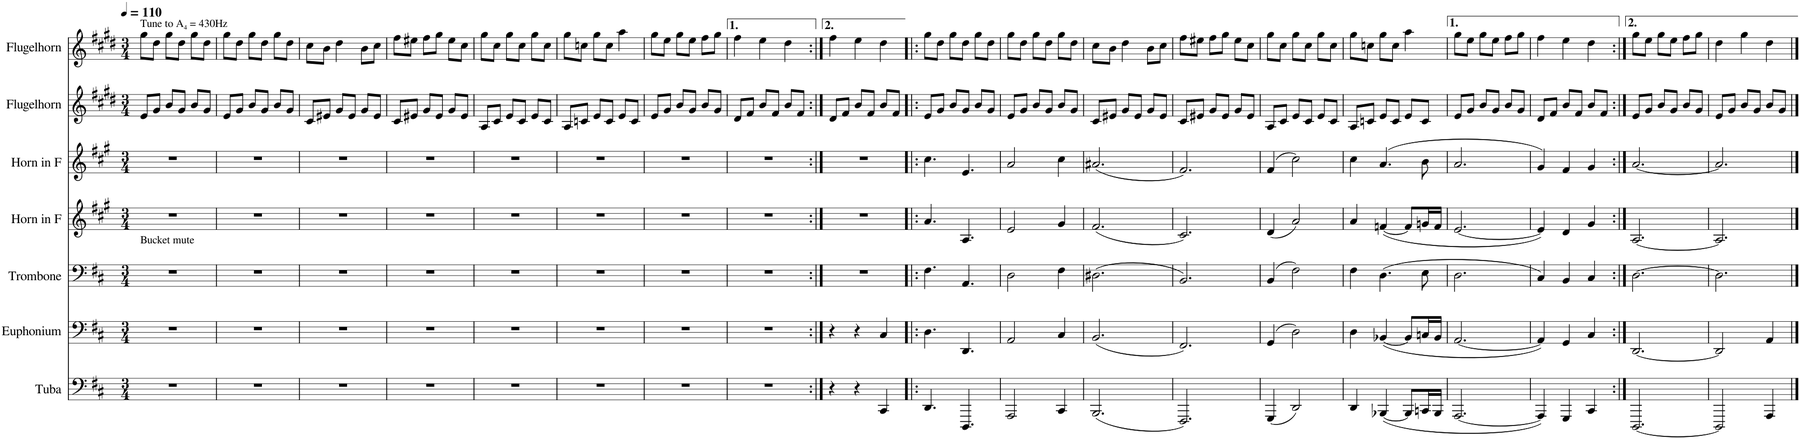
**kern	**kern	**kern	**kern	**kern	**kern	**kern
*part7	*part6	*part5	*part4	*part3	*part2	*part1
*staff7	*staff6	*staff5	*staff4	*staff3	*staff2	*staff1
*I"Tuba	*I"Euphonium	*I"Trombone	*I"Horn in F	*I"Horn in F	*I"Flugelhorn	*I"Flugelhorn
*I'Tba.	*I'Euph.	*I'Tbn.	*	*	*I'Flghn.	*I'Flghn.
*clefF4	*clefF4	*clefF4	*clefG2	*clefG2	*clefG2	*clefG2
*	*	*	*Trd4c7	*Trd4c7	*Trd1c2	*Trd1c2
*k[f#c#]	*k[f#c#]	*k[f#c#]	*k[f#c#g#]	*k[f#c#g#]	*k[f#c#g#d#]	*k[f#c#g#d#]
*M3/4	*M3/4	*M3/4	*M3/4	*M3/4	*M3/4	*M3/4
*MM110	*MM110	*MM110	*MM110	*MM110	*MM110	*MM110
=1	=1	=1	=1	=1	=1	=1
!	!	!	!	!	!	!LO:TX:a:t=Tune to A
!	!	!	!	!	!	!LO:TX:a:t=4
!	!	!	!	!	!	!LO:TX:a:t== 430Hz
!	!	!LO:TX:a:t=Bucket mute	!	!	!	!
2.r	2.r	2.r	2.r	2.r	8e/L	8gg#\L
.	.	.	.	.	8g#/J	8dd#\J
.	.	.	.	.	8b/L	8gg#\L
.	.	.	.	.	8g#/J	8dd#\J
.	.	.	.	.	8b/L	8gg#\L
.	.	.	.	.	8g#/J	8dd#\J
=2	=2	=2	=2	=2	=2	=2
2.r	2.r	2.r	2.r	2.r	8e/L	8gg#\L
.	.	.	.	.	8g#/J	8dd#\J
.	.	.	.	.	8b/L	8gg#\L
.	.	.	.	.	8g#/J	8dd#\J
.	.	.	.	.	8b/L	8gg#\L
.	.	.	.	.	8g#/J	8dd#\J
=3	=3	=3	=3	=3	=3	=3
2.r	2.r	2.r	2.r	2.r	8c#/L	8cc#\L
.	.	.	.	.	8e#X/J	8b\J
.	.	.	.	.	8g#/L	4dd#\
.	.	.	.	.	8e#/J	.
.	.	.	.	.	8g#/L	8b\L
.	.	.	.	.	8e#/J	8cc#\J
=4	=4	=4	=4	=4	=4	=4
2.r	2.r	2.r	2.r	2.r	8c#/L	8ff#\L
.	.	.	.	.	8e#X/J	8ee#X\J
.	.	.	.	.	8g#/L	8ff#\L
.	.	.	.	.	8e#/J	8gg#\J
.	.	.	.	.	8g#/L	8ee#\L
.	.	.	.	.	8e#/J	8cc#\J
=5	=5	=5	=5	=5	=5	=5
2.r	2.r	2.r	2.r	2.r	8A/L	8gg#\L
.	.	.	.	.	8c#/J	8cc#\J
.	.	.	.	.	8e/L	8gg#\L
.	.	.	.	.	8c#/J	8cc#\J
.	.	.	.	.	8e/L	8gg#\L
.	.	.	.	.	8c#/J	8cc#\J
=6	=6	=6	=6	=6	=6	=6
2.r	2.r	2.r	2.r	2.r	8A/L	8gg#\L
.	.	.	.	.	8cn/J	8ccn\J
.	.	.	.	.	8e/L	8gg#\L
.	.	.	.	.	8c/J	8cc\J
.	.	.	.	.	8e/L	4aa\
.	.	.	.	.	8c/J	.
=7	=7	=7	=7	=7	=7	=7
2.r	2.r	2.r	2.r	2.r	8e/L	8gg#\L
.	.	.	.	.	8g#/J	8ee\J
.	.	.	.	.	8b/L	8gg#\L
.	.	.	.	.	8g#/J	8ee\J
.	.	.	.	.	8b/L	8ff#\L
.	.	.	.	.	8g#/J	8gg#\J
=8	=8	=8	=8	=8	=8	=8
2.r	2.r	2.r	2.r	2.r	8d#/L	4ff#\
.	.	.	.	.	8f#/J	.
.	.	.	.	.	8b/L	4ee\
.	.	.	.	.	8f#/J	.
.	.	.	.	.	8b/L	4dd#\
.	.	.	.	.	8f#/J	.
=9:|!	=9:|!	=9:|!	=9:|!	=9:|!	=9:|!	=9:|!
4r	4r	2.r	2.r	2.r	8d#/L	4ff#\
.	.	.	.	.	8f#/J	.
4r	4r	.	.	.	8b/L	4ee\
.	.	.	.	.	8f#/J	.
4CC#/	4C#/	.	.	.	8b/L	4dd#\
.	.	.	.	.	8f#/J	.
=10!|:	=10!|:	=10!|:	=10!|:	=10!|:	=10!|:	=10!|:
4.DD/	4.D\	4.F#\	4.a/	4.cc#\	8e/L	8gg#\L
.	.	.	.	.	8g#/J	8dd#\J
.	.	.	.	.	8b/L	8gg#\L
4.DDD/	4.DD/	4.AA/	4.A/	4.e/	8g#/J	8dd#\J
.	.	.	.	.	8b/L	8gg#\L
.	.	.	.	.	8g#/J	8dd#\J
=11	=11	=11	=11	=11	=11	=11
2AAA/	2AA/	2D\	2e/	2a/	8e/L	8gg#\L
.	.	.	.	.	8g#/J	8dd#\J
.	.	.	.	.	8b/L	8gg#\L
.	.	.	.	.	8g#/J	8dd#\J
4CC#/	4C#/	4F#\	4g#/	4cc#\	8b/L	8gg#\L
.	.	.	.	.	8g#/J	8dd#\J
=12	=12	=12	=12	=12	=12	=12
(2.BBB/	(2.BB/	(2.D#X\	(2.f#/	(2.a#X/	8c#/L	8cc#\L
.	.	.	.	.	8e#X/J	8b\J
.	.	.	.	.	8g#/L	4dd#\
.	.	.	.	.	8e#/J	.
.	.	.	.	.	8g#/L	8b\L
.	.	.	.	.	8e#/J	8cc#\J
=13	=13	=13	=13	=13	=13	=13
2.FFF#/)	2.FF#/)	2.BB/)	2.c#/)	2.f#/)	8c#/L	8ff#\L
.	.	.	.	.	8e#X/J	8ee#X\J
.	.	.	.	.	8g#/L	8ff#\L
.	.	.	.	.	8e#/J	8gg#\J
.	.	.	.	.	8g#/L	8ee#\L
.	.	.	.	.	8e#/J	8cc#\J
=14	=14	=14	=14	=14	=14	=14
(4GGG/	(4GG/	(4BB/	(4d/	(4f#/	8A/L	8gg#\L
.	.	.	.	.	8c#/J	8cc#\J
2DD/)	2D\)	2F#\)	2a/)	2cc#\)	8e/L	8gg#\L
.	.	.	.	.	8c#/J	8cc#\J
.	.	.	.	.	8e/L	8gg#\L
.	.	.	.	.	8c#/J	8cc#\J
=15	=15	=15	=15	=15	=15	=15
4DD/	4D\	4F#\	4a/	4cc#\	8A/L	8gg#\L
.	.	.	.	.	8cn/J	8ccn\J
([4BBB-X/	([4BB-X/	(4.D\	([4fn/	(4.a/	8e/L	8gg#\L
.	.	.	.	.	8c/J	8cc\J
8BBB-/L]	8BB-/L]	.	8f/L]	.	8e/L	4aa\
16CCn/L	16Cn/L	8E\	16gn/L	8b\	8c/J	.
16BBB-/JJ	16BB-/JJ	.	16f/JJ	.	.	.
=16	=16	=16	=16	=16	=16	=16
[2.AAA/	[2.AA/	2.D\	[2.e/	2.a/	8e/L	8gg#\L
.	.	.	.	.	8g#/J	8ee\J
.	.	.	.	.	8b/L	8gg#\L
.	.	.	.	.	8g#/J	8ee\J
.	.	.	.	.	8b/L	8ff#\L
.	.	.	.	.	8g#/J	8gg#\J
=17	=17	=17	=17	=17	=17	=17
4AAA/])	4AA/])	4C#/)	4e/])	4g#/)	8d#/L	4ff#\
.	.	.	.	.	8f#/J	.
4GGG/	4GG/	4BB/	4d/	4f#/	8b/L	4ee\
.	.	.	.	.	8f#/J	.
4CC#/	4C#/	4C#/	4g#/	4g#/	8b/L	4dd#\
.	.	.	.	.	8f#/J	.
=18:|!	=18:|!	=18:|!	=18:|!	=18:|!	=18:|!	=18:|!
[2.DDD/	[2.DD/	[2.D\	[2.A/	[2.a/	8e/L	8gg#\L
.	.	.	.	.	8g#/J	8ee\J
.	.	.	.	.	8b/L	8gg#\L
.	.	.	.	.	8g#/J	8ee\J
.	.	.	.	.	8b/L	8ff#\L
.	.	.	.	.	8g#/J	8gg#\J
=19	=19	=19	=19	=19	=19	=19
2DDD/]	2DD/]	2.D\]	2.A/]	2.a/]	8e/L	4dd#\
.	.	.	.	.	8g#/J	.
.	.	.	.	.	8b/L	4gg#\
.	.	.	.	.	8g#/J	.
4AAA/	4AA/	.	.	.	8b/L	4dd#\
.	.	.	.	.	8g#/J	.
==	==	==	==	==	==	==
*-	*-	*-	*-	*-	*-	*-
